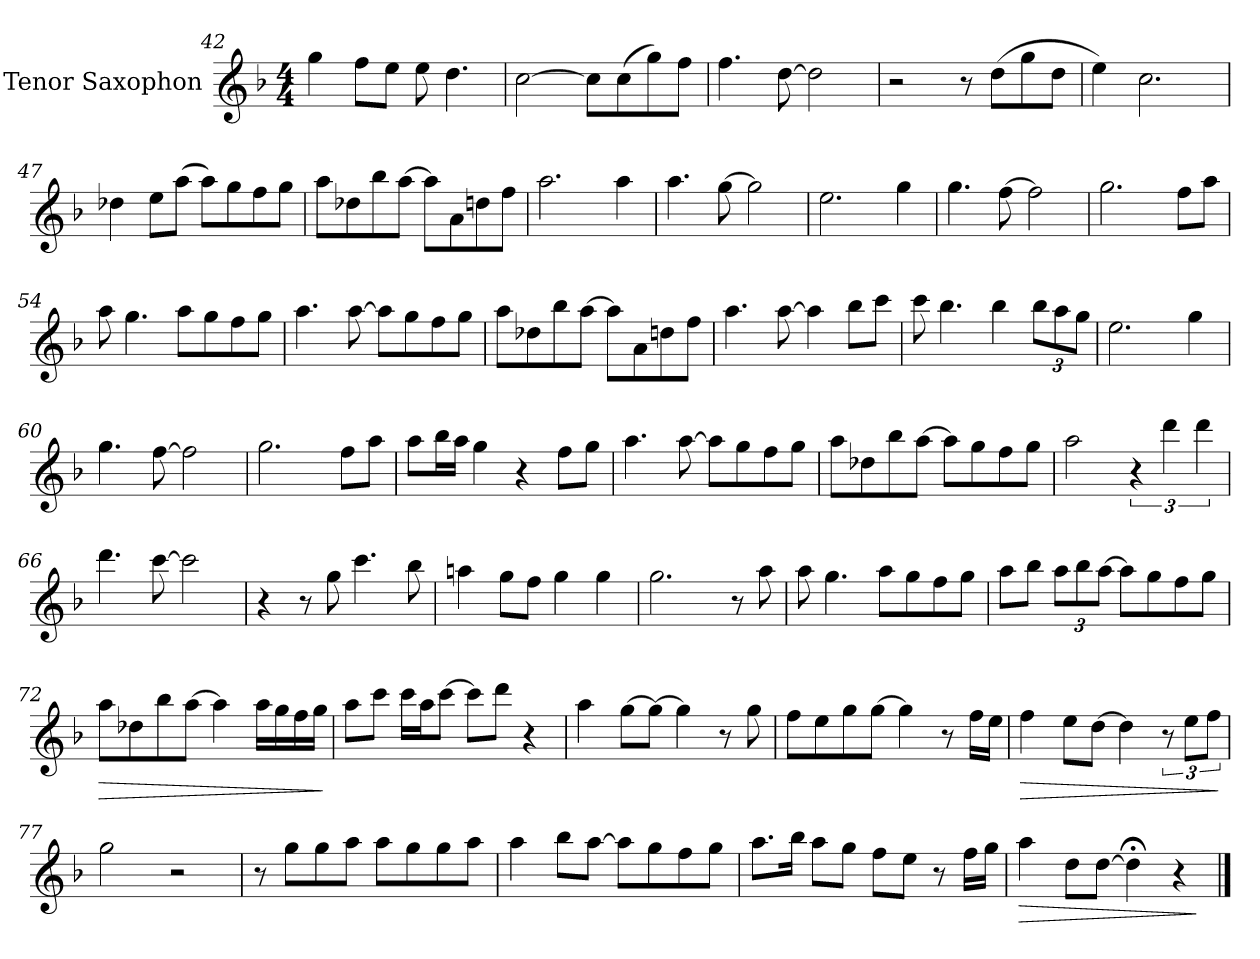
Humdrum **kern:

**kern	**dynam
*part1	*part1
*staff1	*staff1
*I"Tenor Saxophon	*
*I'T. Sax.	*
*clefG2	*
*ITrd8c14	*
*k[b-]	*
*M4/4	*
=42	=42
4g\	.
8f\L	.
8e\J	.
8e\	.
4.d\	.
!!LO:LB:g=z
=43	=43
[2c\	.
8c\L]	.
(8c\	.
8g\)	.
8f\J	.
=44	=44
4.f\	.
[8d\	.
2d\]	.
=45	=45
2r	.
8r	.
(8d\L	.
8g\	.
8d\J	.
=46	=46
4e\)	.
2.c\	.
=47	=47
4d-X\	.
8e\L	.
(8a\J	.
8a\L)	.
8g\	.
8f\	.
8g\J	.
=48	=48
8a\L	.
8d-X\	.
8b-\	.
[8a\J	.
8a\L]	.
8A\	.
8dn\	.
8f\J	.
=49	=49
2.a\	.
4a\	.
!!LO:LB:g=z
=50	=50
4.a\	.
[8g\	.
2g\]	.
=51	=51
2.e\	.
4g\	.
=52	=52
4.g\	.
[8f\	.
2f\]	.
=53	=53
2.g\	.
8f\L	.
8a\J	.
=54	=54
8a\	.
4.g\	.
8a\L	.
8g\	.
8f\	.
8g\J	.
=55	=55
4.a\	.
[8a\	.
8a\L]	.
8g\	.
8f\	.
8g\J	.
=56	=56
8a\L	.
8d-X\	.
8b-\	.
[8a\J	.
8a\L]	.
8A\	.
8dn\	.
8f\J	.
!!LO:LB:g=z
=57	=57
4.a\	.
[8a\	.
4a\]	.
8b-\L	.
8cc\J	.
=58	=58
8cc\	.
4.b-\	.
4b-\	.
*Xbrackettup	*
12b-\L	.
12a\	.
12g\J	.
=59	=59
2.e\	.
4g\	.
=60	=60
4.g\	.
[8f\	.
2f\]	.
=61	=61
2.g\	.
8f\L	.
8a\J	.
=62	=62
8a\L	.
16b-\L	.
16a\JJ	.
4g\	.
4r	.
8f\L	.
8g\J	.
!!LO:LB:g=z
=63	=63
4.a\	.
[8a\	.
8a\L]	.
8g\	.
8f\	.
8g\J	.
=64	=64
8a\L	.
8d-X\	.
8b-\	.
[8a\J	.
8a\L]	.
8g\	.
8f\	.
8g\J	.
=65	=65
2a\	.
*brackettup	*
6r	.
6dd\	.
6dd\	.
=66	=66
4.dd\	.
[8cc\	.
2cc\]	.
=67	=67
4r	.
8r	.
8g\	.
4.cc\	.
8b-\	.
=68	=68
4an\	.
8g\L	.
8f\J	.
4g\	.
4g\	.
!!LO:PB:g=z
=69	=69
2.g\	.
8r	.
8a\	.
=70	=70
8a\	.
4.g\	.
8a\L	.
8g\	.
8f\	.
8g\J	.
=71	=71
8a\L	.
8b-\J	.
*Xbrackettup	*
12a\L	.
12b-\	.
[12a\J	.
8a\L]	.
8g\	.
8f\	.
8g\J	.
=72	=72
!	!LO:HP:b
8a\L	>
8d-X\	.
8b-\	.
[8a\J	.
4a\]	.
16a\LL	.
16g\	.
16f\	.
16g\JJ	.
.	]
!!LO:LB:g=z
=73	=73
8a\L	.
8cc\J	.
16cc\LL	.
16a\J	.
[8cc\J	.
8cc\L]	.
8dd\J	.
4r	.
=74	=74
4a\	.
[8g\L	.
8g\J_	.
4g\]	.
8r	.
8g\	.
=75	=75
8f\L	.
8e\	.
8g\	.
[8g\J	.
4g\]	.
8r	.
16f\LL	.
16e\JJ	.
=76	=76
!	!LO:HP:b
4f\	>
8e\L	.
[8d\J	.
4d\]	.
*brackettup	*
12r	.
12e\L	.
12f\J	.
.	]
=77	=77
2g\	.
2r	.
!!LO:LB:g=z
=78	=78
8r	.
8g\L	.
8g\	.
8a\J	.
8a\L	.
8g\	.
8g\	.
8a\J	.
=79	=79
4a\	.
8b-\L	.
[8a\J	.
8a\L]	.
8g\	.
8f\	.
8g\J	.
=80	=80
8.a\L	.
16b-\Jk	.
8a\L	.
8g\J	.
8f\L	.
8e\J	.
8r	.
16f\LL	.
16g\JJ	.
=81	=81
!	!LO:HP:b
4a\	>
8d\L	.
[8d\J	.
4d;<\]	.
4r	.
.	]
==	==
*-	*-
